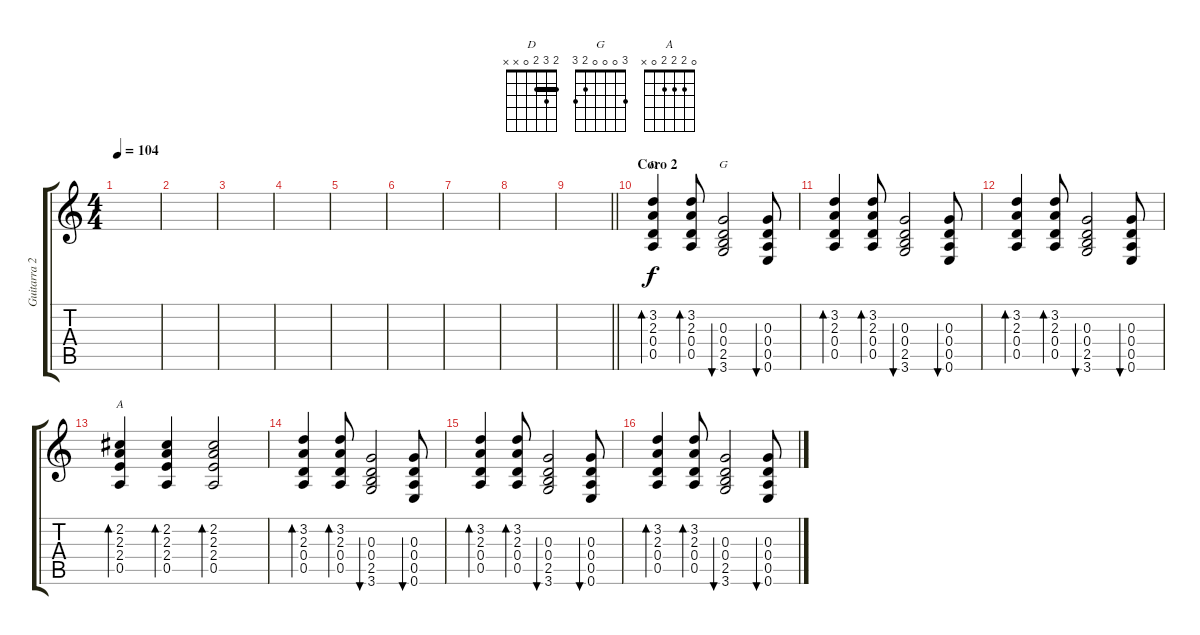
\track ("Guitarra 2" "Guitarra 2") {instrument distortionguitar}
\staff {score tabs}
\tuning (E4 B3 G3 D3 A2 E2) {hide}
\chord ("D" 2 3 2 0 x x) {barre 2}
\chord ("G" 3 0 0 0 2 3)
\chord ("A" 0 2 2 2 0 x)
\ts (4 4)
\tempo 104
\clef g2
\ks c
|
|
|
|
|
|
|
|
\barLineRight lightlight
|
\section ("" "Coro 2")
(3.2 2.3 0.4 0.5).4{bd 60 ch "D"} (3.2 2.3 0.4 0.5).8{bd 60} (0.3 0.4 2.5 3.6).2{bu 60 ch "G"} (0.3 0.4 0.5 0.6).8{bu 60} |
(3.2 2.3 0.4 0.5).4{bd 60} (3.2 2.3 0.4 0.5).8{bd 60} (0.3 0.4 2.5 3.6).2{bu 60} (0.3 0.4 0.5 0.6).8{bu 60} |
(3.2 2.3 0.4 0.5).4{bd 60} (3.2 2.3 0.4 0.5).8{bd 60} (0.3 0.4 2.5 3.6).2{bu 60} (0.3 0.4 0.5 0.6).8{bu 60} |
(2.2 2.3 2.4 0.5).4{bd 60 ch "A"} (2.2 2.3 2.4 0.5).4{bd 60} (2.2 2.3 2.4 0.5).2{bd 60} |
(3.2 2.3 0.4 0.5).4{bd 60} (3.2 2.3 0.4 0.5).8{bd 60} (0.3 0.4 2.5 3.6).2{bu 60} (0.3 0.4 0.5 0.6).8{bu 60} |
(3.2 2.3 0.4 0.5).4{bd 60} (3.2 2.3 0.4 0.5).8{bd 60} (0.3 0.4 2.5 3.6).2{bu 60} (0.3 0.4 0.5 0.6).8{bu 60} |
(3.2 2.3 0.4 0.5).4{bd 60} (3.2 2.3 0.4 0.5).8{bd 60} (0.3 0.4 2.5 3.6).2{bu 60} (0.3 0.4 0.5 0.6).8{bu 60}
